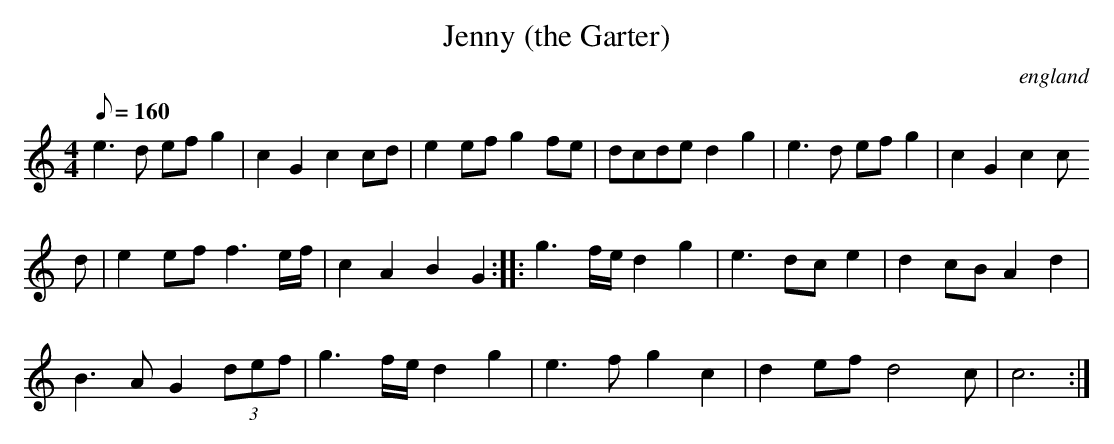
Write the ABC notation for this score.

X:1
T:Jenny (the Garter)
O:england
M:4/4
L:1/8
Q:160
K:C
e3 d ef g2| c2 G2 c2 cd| e2 ef g2 fe| dcde d2 g2| e3 d ef g2 |c2 G2 c2 c
d| e2 ef f3 e/2f/2|c2 A2 B2 G2::g3  f/2e/2 d2 g2| e3 dc e2| d2 cB A2 d2|
B3 A G2 (3def| g3 f/2e/2 d2 g2| e3 f g2 c2| d2 ef d4 c | c6:|
